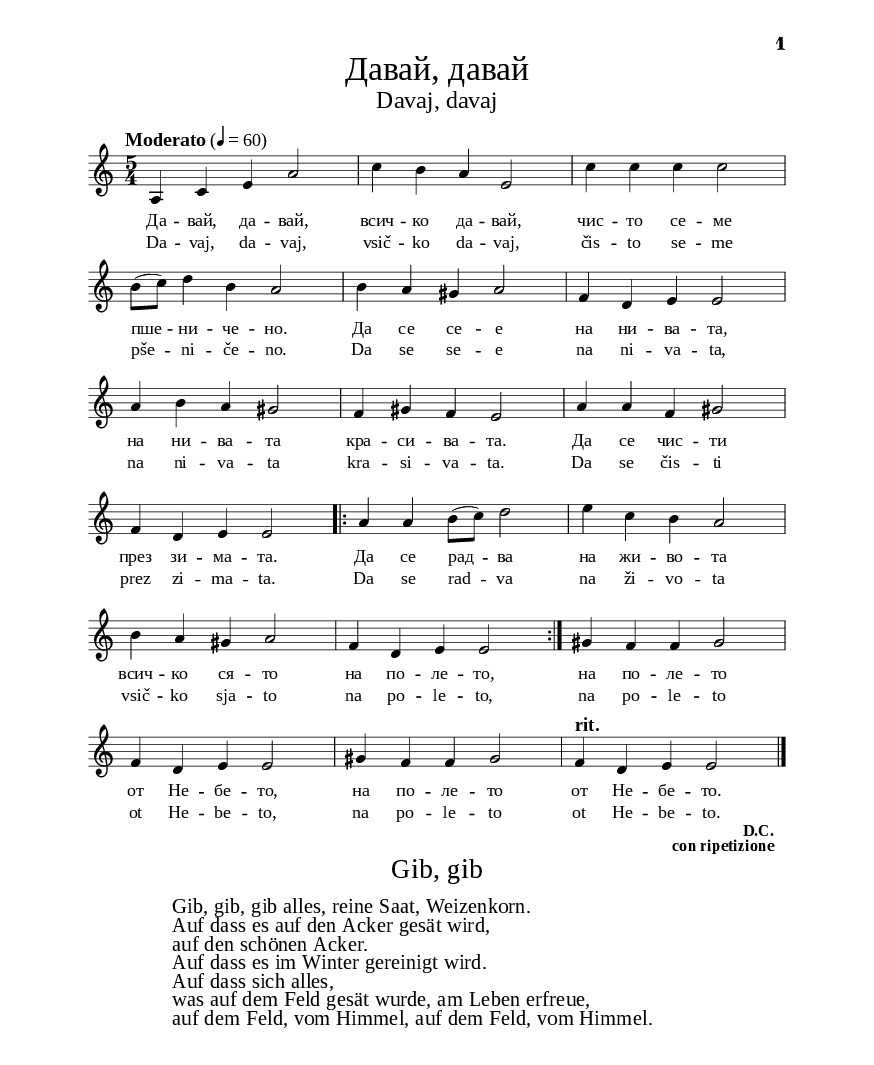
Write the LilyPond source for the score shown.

\version "2.24.3"

% include paper part and global functions
\include "include/globals.ily"

\bookpart {
  \label #'ref092_2
  \tocItem \markup "Давай, давай – Davaj, davaj "
  \include "include/bookpart-paper.ily"
  \score {
    \include "include/score-layout.ily"

    \new Voice \absolute  {
      \clef treble
      \key a \minor
      \time 5/4
      \tempoFunc "Moderato" 4 "60"

      a4 c' e' a'2 |c''4 b' a' e'2 | c''4 c'' c'' c''2 \break |

      b'8 ( c'' ) d''4 b' a'2 | b'4 a' gis' a'2 | f'4 d' e' e'2 \break |

      a'4 b' a' gis'2 | f'4 gis' f' e'2 | a'4 a' f' gis'2 \break |

      f'4 d' e' e'2  \bar ".|:"
      | a'4 a' b'8 ( c'' ) d''2 |  e''4 c'' b' a'2 \break | % 13

      b'4 a' gis' a'2 | f'4 d' e' e'2
      \bar ":|." | gis'4 f' f' gis'2 \break |

      f'4 d' e' e'2 | gis'4 f' f' gis'2 | \tempo "rit." f'4  d' e' e'2 | \bar "|."

    }



    \addlyrics {
      Да -- вай, да  -- вай, всич -- ко да -- вай,

      чис -- то се -- ме пше -- ни -- че -- но.

      Да се се -- е на ни -- ва -- та, на ни -- ва -- та кра -- си -- ва -- та.

      Да се чис -- ти през зи -- ма -- та.

      Да се рад -- ва на жи -- во -- та

      всич -- ко ся -- то на по -- ле -- то,

      на по -- ле -- то от Hе -- бе -- то,

      на по -- ле -- то от Hе -- бе -- то.

    }

    \addlyrics {
      Da -- vaj, da  -- vaj, vsič -- ko da -- vaj,

      čis -- to se -- me pše -- ni -- če -- no.

      Da se se -- e na ni -- va -- ta, na ni -- va -- ta kra -- si -- va -- ta.

      Da se čis -- ti prez zi -- ma -- ta.

      Da se rad -- va na ži -- vo -- ta

      vsič -- ko sja -- to na po -- le -- to,

      na po -- le -- to ot He -- be -- to,

      na po -- le -- to ot He -- be -- to.

    }

    \header {
      title = \titleFunc "Давай, давай" "Davaj, davaj"
    }

    \midi{}

  } % score

  \markup \dc-two "D.C.""con ripetizione"

  % include foreign translation(s) of the song
  \version "2.24.3"

\markup \fill-line { \fontsize #deTitleFontSize "Gib, gib" }
\markup \null
\markup \null
\markup \fontsize #deCoupletFontSize {
  \hspace #10
  \override #`(baseline-skip . ,deCoupletBaselineSkip)

  \column {
    \line { " "Gib, gib, gib alles, reine Saat, Weizenkorn. }
    \line { " "Auf dass es auf den Acker gesät wird, }
    \line { " "auf den schönen Acker. }
    \line { " "Auf dass es im Winter gereinigt wird. }
    \line { " "Auf dass sich alles,  }
    \line { " "was auf dem Feld gesät wurde, am Leben erfreue, }
    \line { " "auf dem Feld, vom Himmel, auf dem Feld, vom Himmel. }
  }
}


} % bookpart
